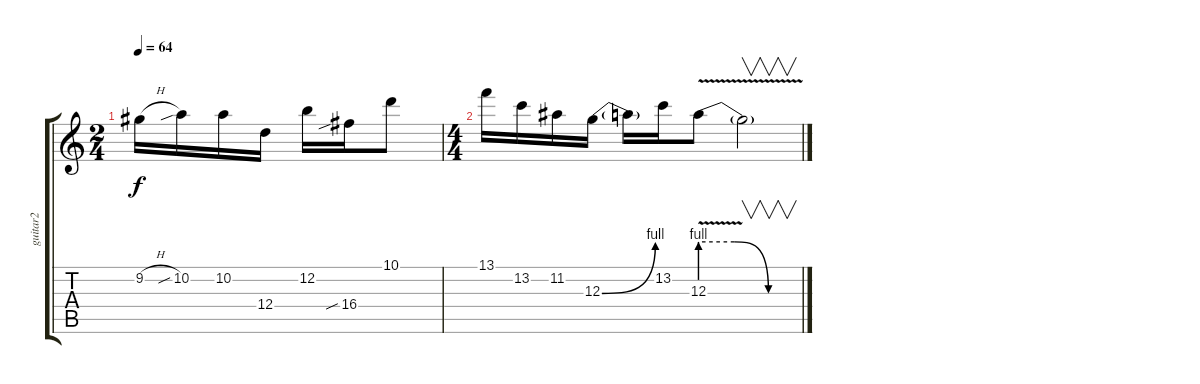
\track ("guitar2" "guitar2") {instrument electricguitarjazz}
\staff {score tabs}
\tuning (E4 B3 G3 D3 A2 E2) {hide}
\ts (2 4)
\tempo 64
\clef g2
\ks c
9.2{h}.16{dy f} 10.2{sib}.16 10.2.16 12.4.16 12.2.16 16.4{sib}.16 10.1.8 |
\ts (4 4)
13.1.16 13.2.16 11.2.16 12.3{be (bend 0 0 60 4)}.16 12.3{t}.16 13.2.16 12.3{be (custom 0 4 20 4 40 0 60 0) v}.8 12.3{t}.2{v}
